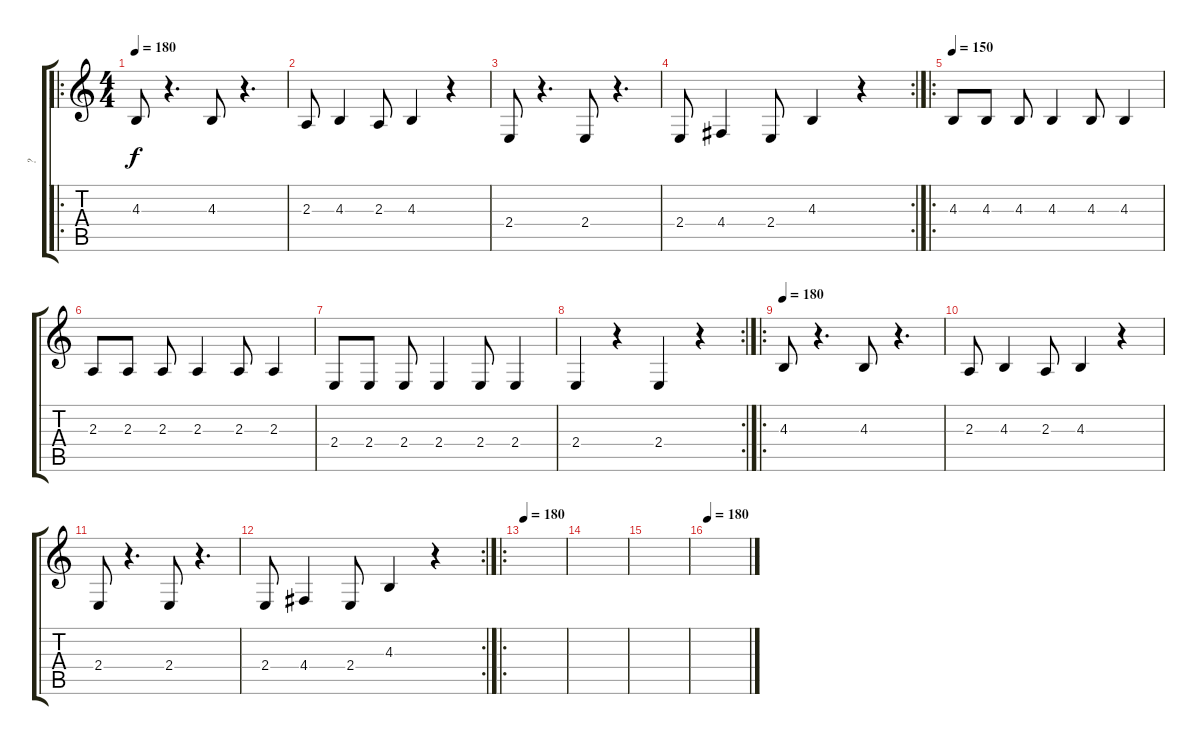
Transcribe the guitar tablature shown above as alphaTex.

\track ("?" "?") {instrument lead2sawtooth}
\staff {score tabs}
\tuning (E4 B3 G3 D3 A2 E2) {hide}
\ro
\ts (4 4)
\tempo 180
\clef g2
\ks c
4.3.8{dy f} r.4{d} 4.3.8 r.4{d} |
2.3.8 4.3.4 2.3.8 4.3.4 r.4 |
2.4.8 r.4{d} 2.4.8 r.4{d} |
\rc 2
2.4.8 4.4.4 2.4.8 4.3.4 r.4 |
\ro
\tempo 150
4.3.8 4.3.8 4.3.8 4.3.4 4.3.8 4.3.4 |
2.3.8 2.3.8 2.3.8 2.3.4 2.3.8 2.3.4 |
2.4.8 2.4.8 2.4.8 2.4.4 2.4.8 2.4.4 |
\rc 2
2.4.4 r.4 2.4.4 r.4 |
\ro
\tempo 180
4.3.8 r.4{d} 4.3.8 r.4{d} |
2.3.8 4.3.4 2.3.8 4.3.4 r.4 |
2.4.8 r.4{d} 2.4.8 r.4{d} |
\rc 2
2.4.8 4.4.4 2.4.8 4.3.4 r.4 |
\ro
\tempo 180
|
|
|
\tempo 180
